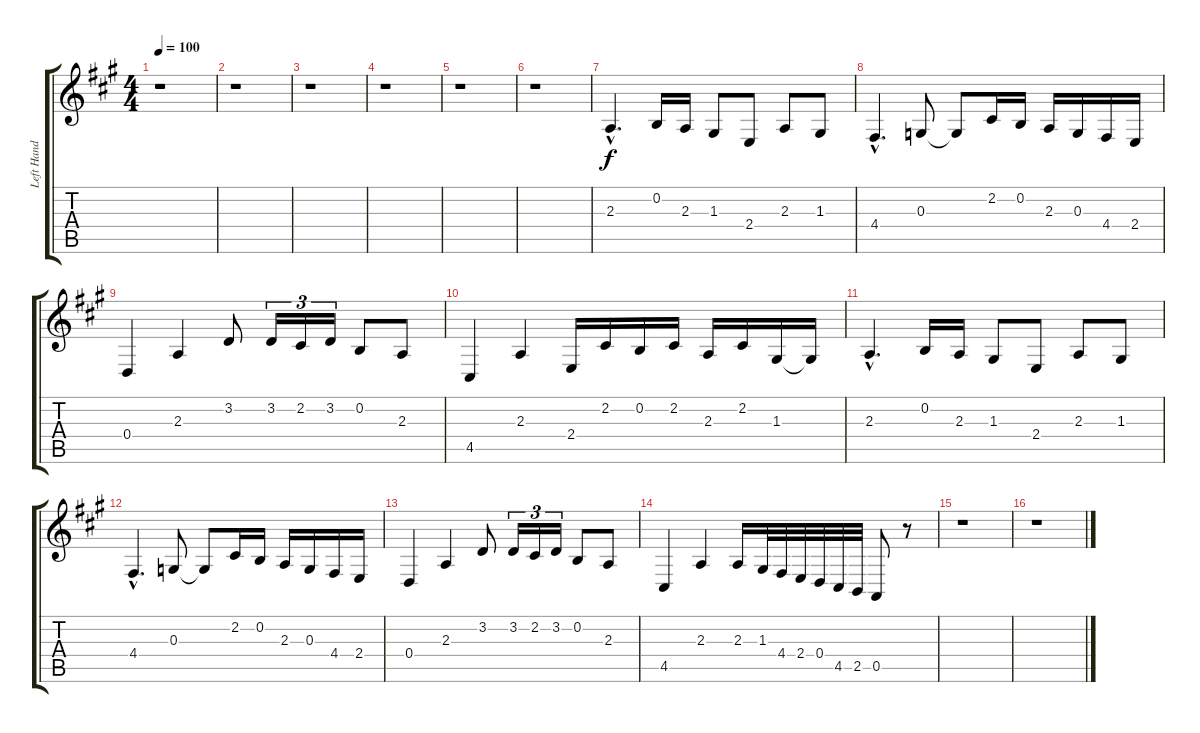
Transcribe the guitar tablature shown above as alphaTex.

\track ("Left Hand" "Left Hand") {instrument harpsichord}
\staff {score tabs}
\tuning (E4 B3 G3 D3 A2 E2) {hide}
\ts (4 4)
\tempo 100
\clef g2
\ks a
r.1{dy f} |
r.1 |
r.1 |
r.1 |
r.1 |
r.1 |
2.3{hac}.4{d} 0.2.16 2.3.16 1.3.8 2.4.8 2.3.8 1.3.8 |
4.4{hac}.4{d} 0.3.8 0.3{t}.8 2.2.16 0.2.16 2.3.16 0.3.16 4.4.16 2.4.16 |
0.4.4 2.3.4 3.2.8 3.2.16{tu (3 2)} 2.2.16{tu (3 2)} 3.2.16{tu (3 2)} 0.2.8 2.3.8 |
4.5.4 2.3.4 2.4.16 2.2.16 0.2.16 2.2.16 2.3.16 2.2.16 1.3.16 1.3{t}.16 |
2.3{hac}.4{d} 0.2.16 2.3.16 1.3.8 2.4.8 2.3.8 1.3.8 |
4.4{hac}.4{d} 0.3.8 0.3{t}.8 2.2.16 0.2.16 2.3.16 0.3.16 4.4.16 2.4.16 |
0.4.4 2.3.4 3.2.8 3.2.16{tu (3 2)} 2.2.16{tu (3 2)} 3.2.16{tu (3 2)} 0.2.8 2.3.8 |
4.5.4 2.3.4 2.3.16 1.3.32 4.4.32 2.4.32 0.4.32 4.5.32 2.5.32 0.5.8 r.8 |
r.1 |
r.1
